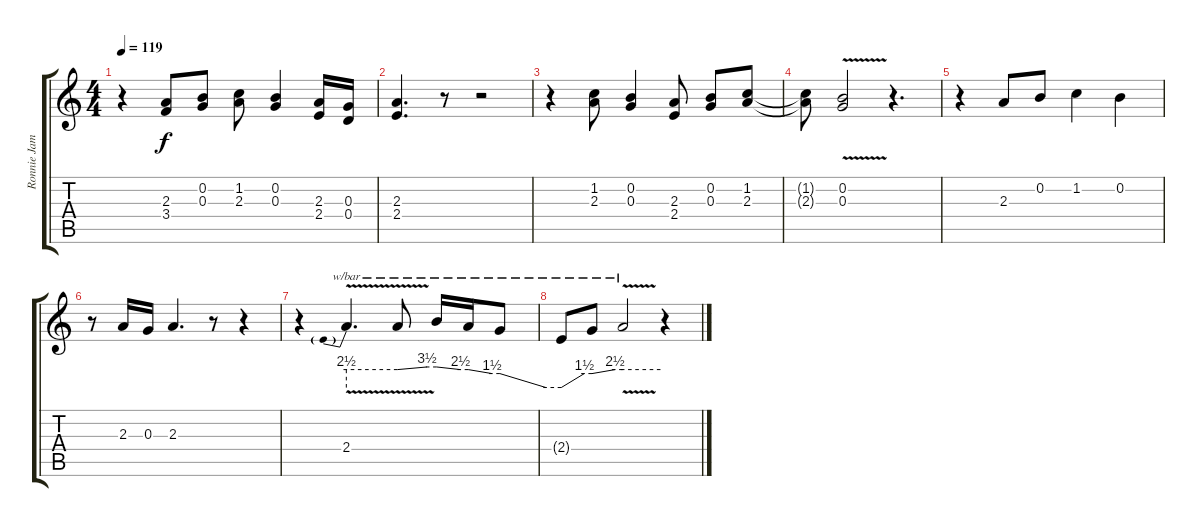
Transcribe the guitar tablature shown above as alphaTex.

\track ("Ronnie James Dio" "Ronnie Jam") {instrument electricguitarclean}
\staff {score tabs}
\tuning (E4 B3 G3 D3 A2 E2) {hide}
\ts (4 4)
\tempo 119
\clef g2
\ks c
r.4{dy f} (2.3 3.4).8 (0.2 0.3).8 (1.2 2.3).8 (0.2 0.3).4 (2.3 2.4).16 (0.3 0.4).16 |
(2.3 2.4).4{d} r.8 r.2 |
r.4 (1.2 2.3).8 (0.2 0.3).4 (2.3 2.4).8 (0.2 0.3).8 (1.2 2.3).8 |
(1.2{t} 2.3{t}).8 (0.2{v} 0.3{v}).2 r.4{d} |
r.4 2.3.8 0.2.8 1.2.4 0.2.4 |
r.8 2.3.16 0.3.16 2.3.4{d} r.8 r.4 |
r.4 2.4{v}.4{d tbe (predive default 0 10 60 10)} 2.4{t}.8{tbe (custom default 0 10 45 14 60 14)} 2.4{t}.16{tbe (custom default 0 14 45 10 60 10)} 2.4{t}.16{tbe (custom default 0 10 45 6 60 6)} 2.4{t}.8{tbe (custom default 0 6 45 0 60 0)} |
2.4{t}.8{tbe (custom default 0 0 45 6 60 6)} 2.4{t}.8{tbe (custom default 0 6 45 10 60 10)} 2.4{v t}.2{tbe (hold default 0 10 60 10)} r.4
